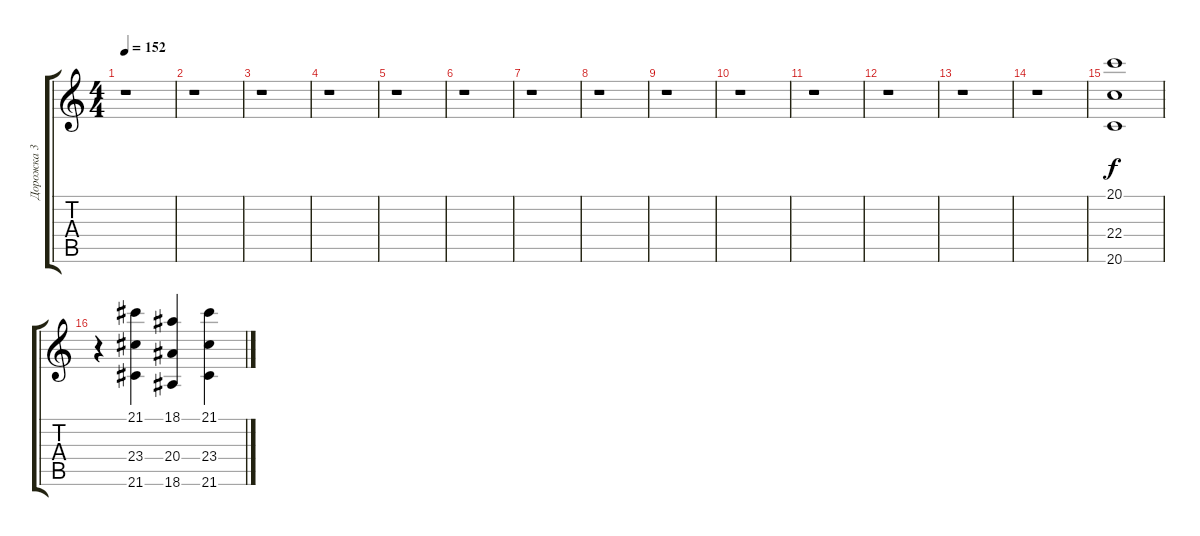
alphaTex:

\track ("Дорожка 3" "Дорожка 3") {instrument orchestrahit}
\staff {score tabs}
\tuning (E4 B3 G3 D3 A2 E2) {hide}
\ts (4 4)
\tempo 152
\clef g2
\ks c
r.1{dy f} |
r.1 |
r.1 |
r.1 |
r.1 |
r.1 |
r.1 |
r.1 |
r.1 |
r.1 |
r.1 |
r.1 |
r.1 |
r.1 |
(20.1 22.4 20.6).1 |
r.4 (21.1 23.4 21.6).4 (18.1 20.4 18.6).4 (21.1 23.4 21.6).4
